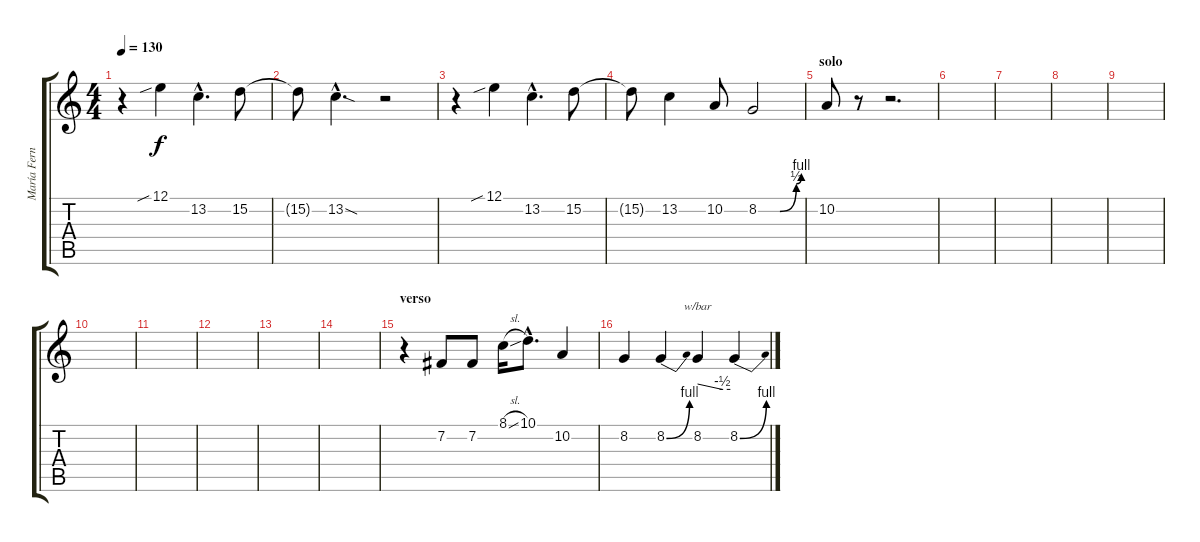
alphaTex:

\track ("María Fernanda (voz)" "María Fern") {instrument lead3calliope}
\staff {score tabs}
\tuning (E4 B3 G3 D3 A2 E2) {hide}
\ts (4 4)
\tempo 130
\clef g2
\ks c
r.4{dy f} 12.1{sib}.4 13.2{hac}.4{d} 15.2.8 |
15.2{t}.8 13.2{sod hac}.4{d} r.2 |
r.4 12.1{sib}.4 13.2{hac}.4{d} 15.2.8 |
15.2{t}.8 13.2.4 10.2.8 8.2{be (custom 0 0 30 0 53 2 60 4)}.2 |
\section ("" "solo")
10.2.8 r.8 r.2{d} |
|
|
|
|
|
|
|
|
|
\section ("" "verso")
r.4 7.2.8 7.2.8 8.1{sl}.16 10.1{hac}.8{d} 10.2.4 |
8.2.4 8.2{be (bend 0 0 60 4)}.4 8.2.4{tbe (custom default 0 0 45 -2 60 -2)} 8.2{be (bend 0 0 60 4)}.4
